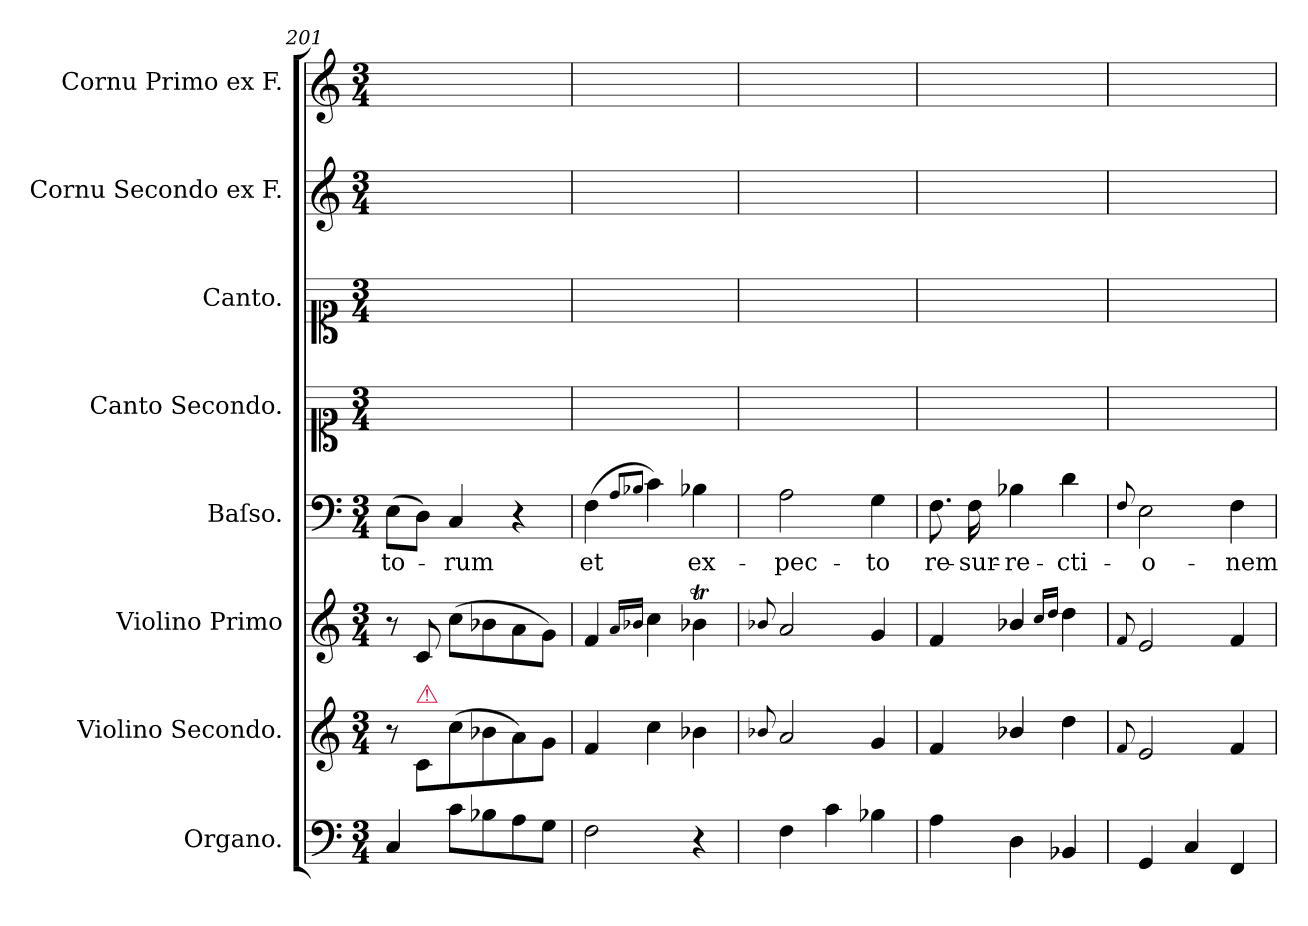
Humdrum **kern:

**kern	**kern	**kern	**kern	**text	**kern	**kern	**kern	**kern
*part8	*part7	*part6	*part5	*part5	*part4	*part3	*part2	*part1
*staff8	*staff7	*staff6	*staff5	*staff5	*staff4	*staff3	*staff2	*staff1
*I"Organo.	*I"Violino Secondo.	*I"Violino Primo	*I"Baſso.	*	*I"Canto Secondo.	*I"Canto.	*I"Cornu Secondo ex F.	*I"Cornu Primo ex F.
*I'org	*I'vl 2	*I'vl 1	*I'B	*	*I'S 2	*	*I'cor 2	*I'cor 1
*clefF4	*clefG2	*clefG2	*clefF4	*	*clefC1	*clefC1	*clefG2	*clefG2
*	*	*	*	*	*	*	*ITrd4c7	*ITrd4c7
*M3/4	*M3/4	*M3/4	*M3/4	*	*M3/4	*M3/4	*M3/4	*M3/4
=201	=201	=201	=201	=201	=201	=201	=201	=201
4C/	8r	8r	(8E\L	-to-	2.ryy	2.ryy	2.ryy	2.ryy
!	!LO:TX:a:color=crimson:t=⚠	!	!	!	!	!	!	!
.	8c/L	8c/	8D\J)	.	.	.	.	.
8c\L	(8cc\	(8cc\L	4C/	-rum	.	.	.	.
8B-\	8b-\	8b-\	.	.	.	.	.	.
8A\	8a\)	8a\	4r	.	.	.	.	.
8G\J	8g\J	8g\J)	.	.	.	.	.	.
=202	=202	=202	=202	=202	=202	=202	=202	=202
2F\	4f/	4f/	(<4F\	et	2.ryy	2.ryy	2.ryy	2.ryy
.	.	16qqa/LL	8qqA/L	.	.	.	.	.
.	.	16qqb-/JJ	8qqB-/J	.	.	.	.	.
.	4cc\	4cc\	4c\)	.	.	.	.	.
4r	4b-\	4b-T\	4B-\	ex-	.	.	.	.
=203	=203	=203	=203	=203	=203	=203	=203	=203
.	8qqb-/	8qqb-/	.	.	.	.	.	.
4F\	2a/	2a/	2A\	-pec-	2.ryy	2.ryy	2.ryy	2.ryy
4c\	.	.	.	.	.	.	.	.
4B-\	4g/	4g/	4G\	-to	.	.	.	.
=204	=204	=204	=204	=204	=204	=204	=204	=204
4A\	4f/	4f/	8.F\	re-	2.ryy	2.ryy	2.ryy	2.ryy
.	.	.	16F\	-sur-	.	.	.	.
4D\	4b-/	4b-/	4B-\	-re-	.	.	.	.
.	.	16qqcc/LL	.	.	.	.	.	.
.	.	16qqdd/JJ	.	.	.	.	.	.
4BB-/	4dd\	4dd\	4d\	-cti-	.	.	.	.
=205	=205	=205	=205	=205	=205	=205	=205	=205
.	8qqf/	8qqf/	8qqF/	.	.	.	.	.
4GG/	2e/	2e/	2E\	-o-	2.ryy	2.ryy	2.ryy	2.ryy
4C/	.	.	.	.	.	.	.	.
4FF/	4f/	4f/	4F\	-nem	.	.	.	.
=	=	=	=	=	=	=	=	=
*-	*-	*-	*-	*-	*-	*-	*-	*-
